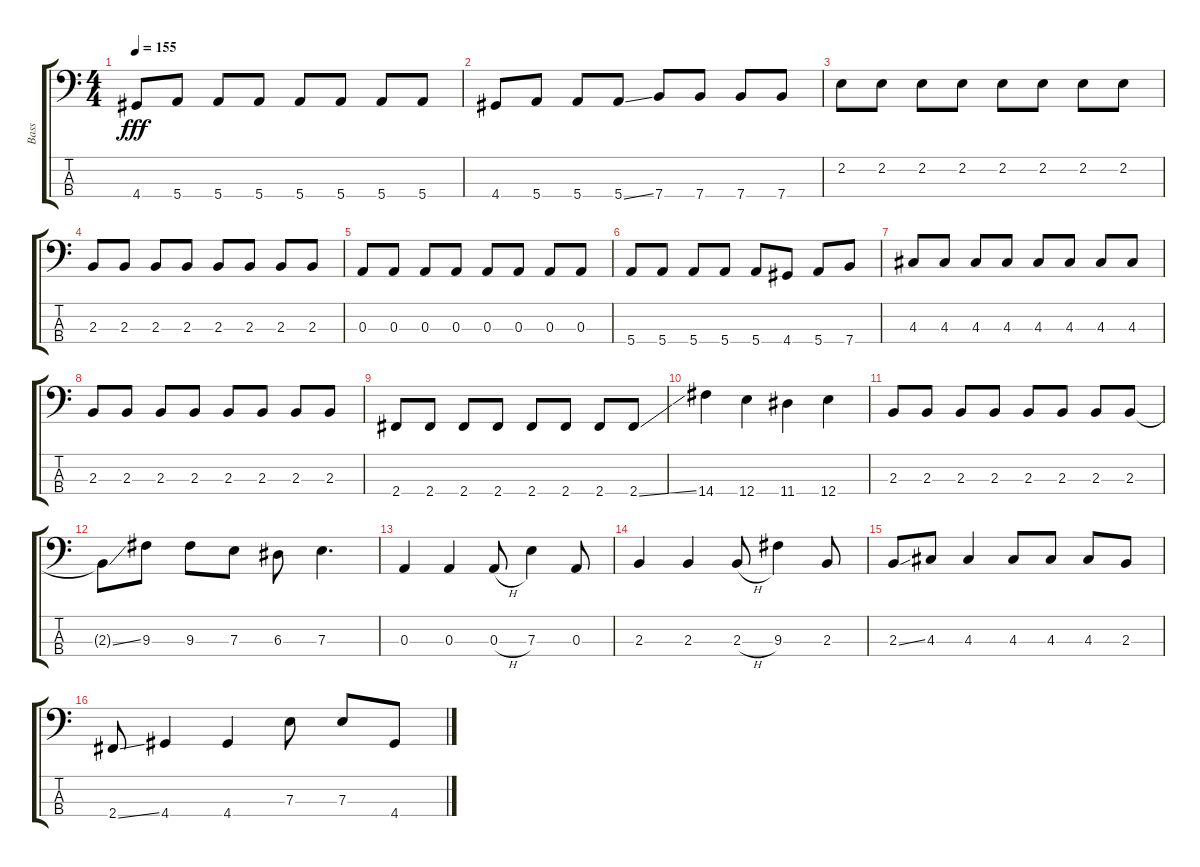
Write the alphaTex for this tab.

\track ("Bass " "Bass ") {instrument electricbasspick}
\staff {score tabs}
\tuning (G2 D2 A1 E1) {hide}
\ts (4 4)
\tempo 155
\clef f4
\ks c
4.4.8{dy fff} 5.4.8 5.4.8 5.4.8 5.4.8 5.4.8 5.4.8 5.4.8 |
4.4.8 5.4.8 5.4.8 5.4{ss}.8 7.4.8 7.4.8 7.4.8 7.4.8 |
2.2.8 2.2.8 2.2.8 2.2.8 2.2.8 2.2.8 2.2.8 2.2.8 |
2.3.8 2.3.8 2.3.8 2.3.8 2.3.8 2.3.8 2.3.8 2.3.8 |
0.3.8 0.3.8 0.3.8 0.3.8 0.3.8 0.3.8 0.3.8 0.3.8 |
5.4.8 5.4.8 5.4.8 5.4.8 5.4.8 4.4.8 5.4.8 7.4.8 |
4.3.8 4.3.8 4.3.8 4.3.8 4.3.8 4.3.8 4.3.8 4.3.8 |
2.3.8 2.3.8 2.3.8 2.3.8 2.3.8 2.3.8 2.3.8 2.3.8 |
2.4.8 2.4.8 2.4.8 2.4.8 2.4.8 2.4.8 2.4.8 2.4{ss}.8 |
14.4.4 12.4.4 11.4.4 12.4.4 |
2.3.8 2.3.8 2.3.8 2.3.8 2.3.8 2.3.8 2.3.8 2.3.8 |
2.3{ss t}.8 9.3.8 9.3.8 7.3.8 6.3.8 7.3.4{d} |
0.3.4 0.3.4 0.3{h}.8 7.3.4 0.3.8 |
2.3.4 2.3.4 2.3{h}.8 9.3.4 2.3.8 |
2.3{ss}.8 4.3.8 4.3.4 4.3.8 4.3.8 4.3.8 2.3.8 |
2.4{ss}.8 4.4.4 4.4.4 7.3.8 7.3.8 4.4{ss}.8
